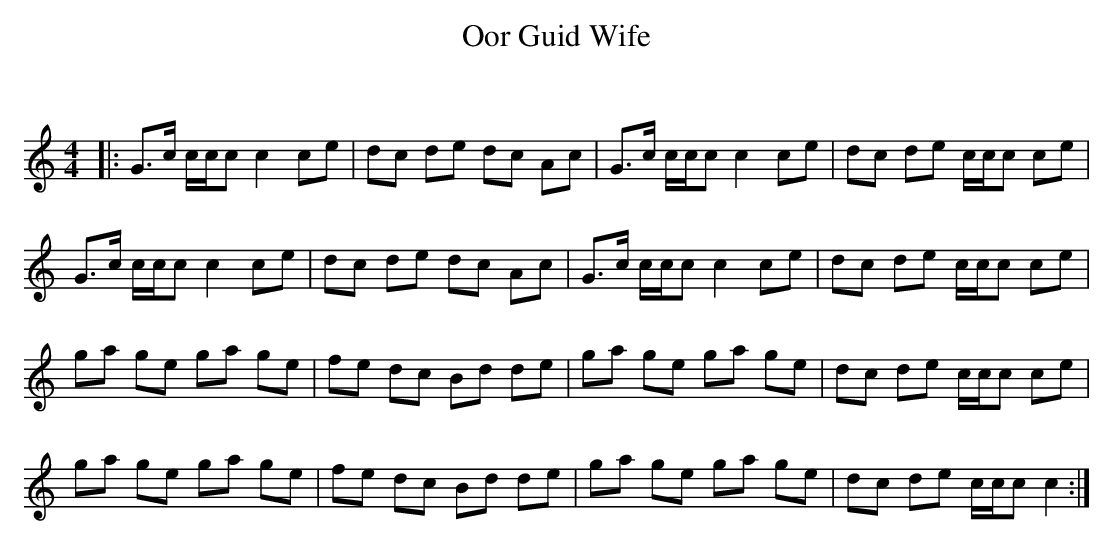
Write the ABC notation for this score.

X:1
T: Oor Guid Wife
C:
Q: 232
K:C
M:4/4
L:1/8
|:G3/2c1/2 c1/2c1/2c c2 ce|dc de dc Ac|G3/2c1/2 c1/2c1/2c c2 ce|dc de c1/2c1/2c ce|
G3/2c1/2 c1/2c1/2c c2 ce|dc de dc Ac|G3/2c1/2 c1/2c1/2c c2 ce|dc de c1/2c1/2c ce|
ga ge ga ge|fe dc Bd de|ga ge ga ge|dc de c1/2c1/2c ce|
ga ge ga ge|fe dc Bd de|ga ge ga ge|dc de c1/2c1/2c c2:|
